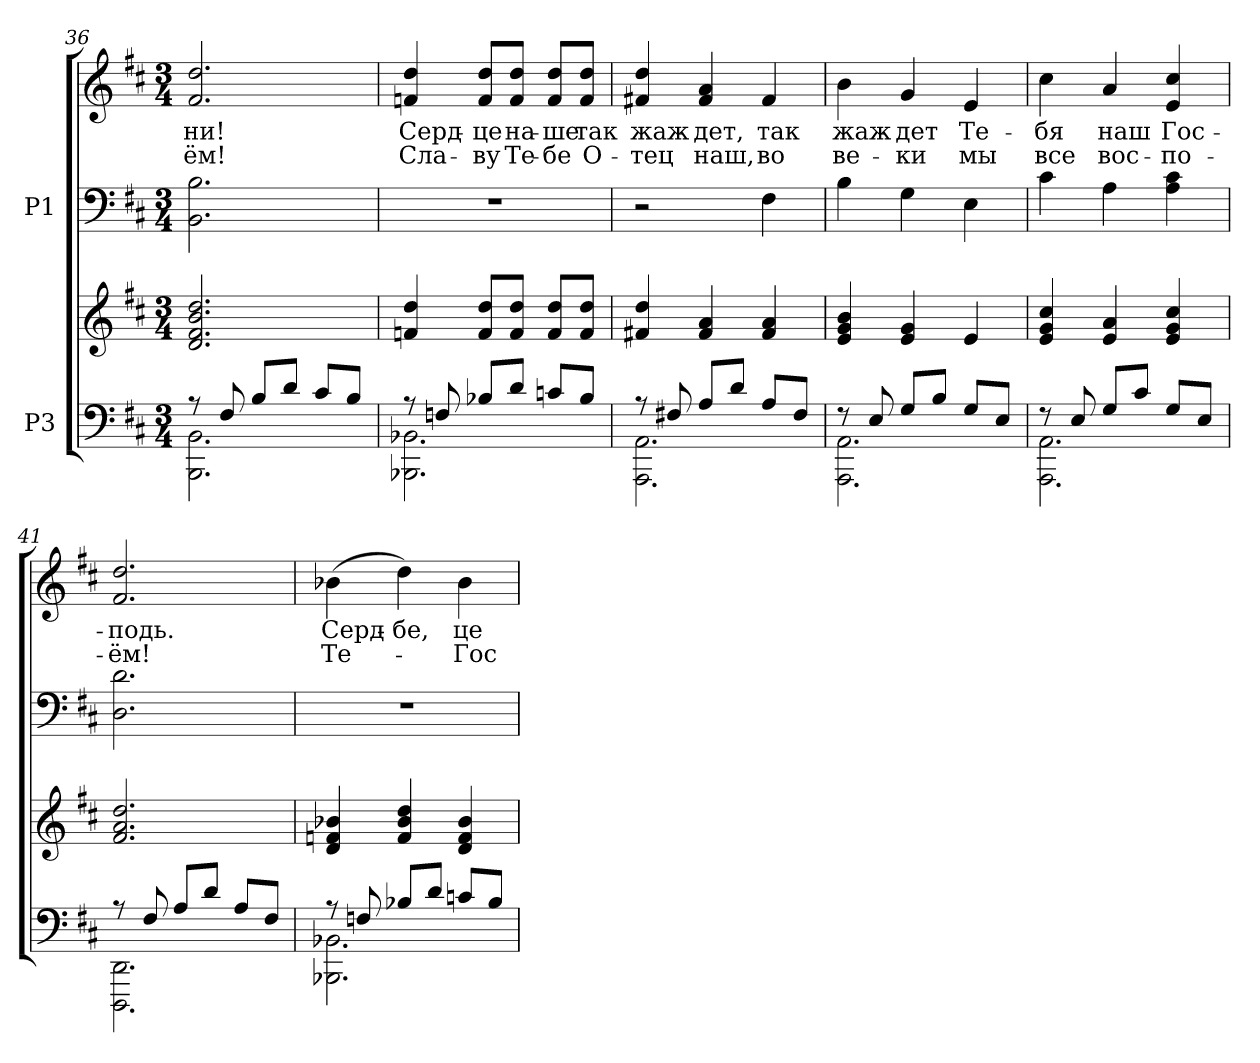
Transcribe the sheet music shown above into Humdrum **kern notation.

**kern	**kern	**kern	**kern	**text	**text
*part2	*part2	*part1	*part1	*part1	*part1
*staff4	*staff3	*staff2	*staff1	*staff1	*staff1
*I"P3	*	*I"P1	*	*	*
*clefF4	*clefG2	*clefF4	*clefG2	*	*
*k[f#c#]	*k[f#c#]	*k[f#c#]	*k[f#c#]	*	*
*D:	*D:	*D:	*D:	*	*
*M3/4	*M3/4	*M3/4	*M3/4	*	*
=36	=36	=36	=36	=36	=36
*^	*	*	*	*	*
!	!	!	!	!	!LO:LY:b:color=#000000	!LO:LY:b:color=#000000
8r	2.BBBi\ 2.BBi	2.di/ 2.f#i 2.bi 2.ddi	2.BBi\ 2.Bi	2.f#i/ 2.ddi	-ни!	-ём!
8F#i/	.	.	.	.	.	.
8Bi/L	.	.	.	.	.	.
8di/J	.	.	.	.	.	.
8c#i/L	.	.	.	.	.	.
8Bi/J	.	.	.	.	.	.
=37	=37	=37	=37	=37	=37	=37
!	!	!	!LO:N:vis=1	!	!	!
!	!	!	!	!	!LO:LY:b:color=#000000	!LO:LY:b:color=#000000
8r	2.BBB-Xi\ 2.BB-Xi	4fni/ 4ddi	2.r	4fni/ 4ddi	Серд-	Сла-
8Fni/	.	.	.	.	.	.
!	!	!	!	!	!LO:LY:b:color=#000000	!LO:LY:b:color=#000000
8B-Xi/L	.	8fi/ 8ddiL	.	8fi/ 8ddiL	-це	-ву
!	!	!	!	!	!LO:LY:b:color=#000000	!LO:LY:b:color=#000000
8di/J	.	8fi/ 8ddiJ	.	8fi/ 8ddiJ	на-	Те-
!	!	!	!	!	!LO:LY:b:color=#000000	!LO:LY:b:color=#000000
8cni/L	.	8fi/ 8ddiL	.	8fi/ 8ddiL	-ше	-бе
!	!	!	!	!	!LO:LY:b:color=#000000	!LO:LY:b:color=#000000
8B-i/J	.	8fi/ 8ddiJ	.	8fi/ 8ddiJ	так	О-
!!LO:PB:g=z
=38	=38	=38	=38	=38	=38	=38
!	!	!	!	!	!LO:LY:b:color=#000000	!LO:LY:b:color=#000000
8r	2.AAAi\ 2.AAi	4f#Xi/ 4ddi	2r	4f#Xi/ 4ddi	жаж-	-тец
8F#Xi/	.	.	.	.	.	.
!	!	!	!	!	!LO:LY:b:color=#000000	!LO:LY:b:color=#000000
8Ai/L	.	4f#i/ 4ai	.	4f#i/ 4ai	-дет,	наш,
8di/J	.	.	.	.	.	.
!	!	!	!	!	!LO:LY:b:color=#000000	!LO:LY:b:color=#000000
8Ai/L	.	4f#i/ 4ai	4F#i\	4f#i/	так	во
8F#i/J	.	.	.	.	.	.
=39	=39	=39	=39	=39	=39	=39
!	!	!	!	!	!LO:LY:b:color=#000000	!LO:LY:b:color=#000000
8r	2.AAAi\ 2.AAi	4ei/ 4gi 4bi	4Bi\	4bi\	жаж-	ве-
8Ei/	.	.	.	.	.	.
!	!	!	!	!	!LO:LY:b:color=#000000	!LO:LY:b:color=#000000
8Gi/L	.	4ei/ 4gi	4Gi\	4gi/	-дет	-ки
8Bi/J	.	.	.	.	.	.
!	!	!	!	!	!LO:LY:b:color=#000000	!LO:LY:b:color=#000000
8Gi/L	.	4ei/	4Ei\	4ei/	Те-	мы
8Ei/J	.	.	.	.	.	.
=40	=40	=40	=40	=40	=40	=40
!	!	!	!	!	!LO:LY:b:color=#000000	!LO:LY:b:color=#000000
8r	2.AAAi\ 2.AAi	4ei/ 4gi 4cc#i	4c#i\	4cc#i\	-бя	все
8Ei/	.	.	.	.	.	.
!	!	!	!	!	!LO:LY:b:color=#000000	!LO:LY:b:color=#000000
8Gi/L	.	4ei/ 4ai	4Ai\	4ai/	наш	вос-
8c#i/J	.	.	.	.	.	.
!	!	!	!	!	!LO:LY:b:color=#000000	!LO:LY:b:color=#000000
8Gi/L	.	4ei/ 4gi 4cc#i	4Ai\ 4c#i	4ei/ 4cc#i	Гос-	-по-
8Ei/J	.	.	.	.	.	.
=41	=41	=41	=41	=41	=41	=41
!	!	!	!	!	!LO:LY:b:color=#000000	!LO:LY:b:color=#000000
8r	2.DDDi\ 2.DDi	2.f#i/ 2.ai 2.ddi	2.Di\ 2.di	2.f#i/ 2.ddi	-подь.	-ём!
8F#i/	.	.	.	.	.	.
8Ai/L	.	.	.	.	.	.
8di/J	.	.	.	.	.	.
8Ai/L	.	.	.	.	.	.
8F#i/J	.	.	.	.	.	.
=42	=42	=42	=42	=42	=42	=42
!	!	!	!LO:N:vis=1	!	!	!
!	!	!	!	!	!LO:LY:b:color=#000000	!LO:LY:b:color=#000000
8r	2.BBB-Xi\ 2.BB-Xi	4di/ 4fni 4b-Xi	2.r	(4b-Xi\	Серд-	Те-
8Fni/	.	.	.	.	.	.
!	!	!	!	!	!LO:LY:b:color=#000000	!
8B-Xi/L	.	4fi/ 4b-i 4ddi	.	4ddi\)	-бе,	.
8di/J	.	.	.	.	.	.
!	!	!	!	!	!LO:LY:b:color=#000000	!LO:LY:b:color=#000000
8cni/L	.	4di/ 4fi 4b-i	.	4b-i\	-це	Гос-
8B-i/J	.	.	.	.	.	.
*v	*v	*	*	*	*	*
=	=	=	=	=	=
*-	*-	*-	*-	*-	*-
